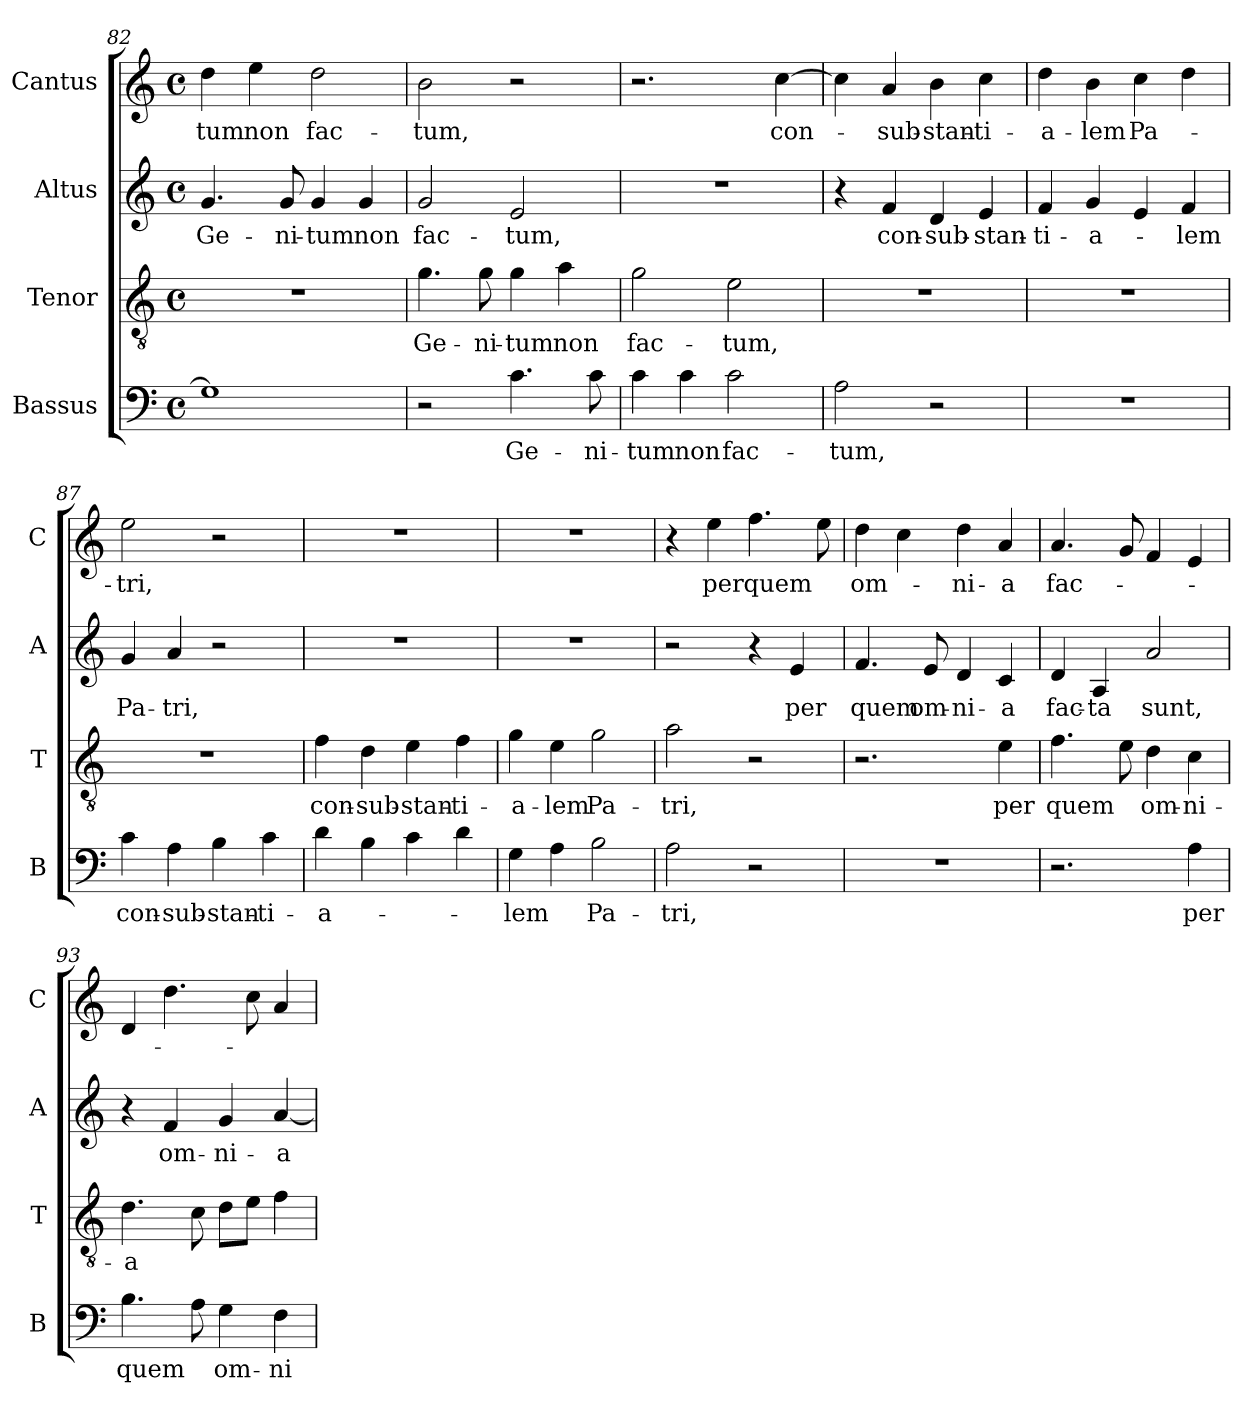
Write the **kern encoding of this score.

**kern	**text	**kern	**text	**kern	**text	**kern	**text
*part4	*part4	*part3	*part3	*part2	*part2	*part1	*part1
*staff4	*staff4	*staff3	*staff3	*staff2	*staff2	*staff1	*staff1
*I"Bassus	*	*I"Tenor	*	*I"Altus	*	*I"Cantus	*
*I'B	*	*I'T	*	*I'A	*	*I'C	*
*clefF4	*	*clefGv2	*	*clefG2	*	*clefG2	*
*k[]	*	*k[]	*	*k[]	*	*k[]	*
*C:	*	*C:	*	*C:	*	*C:	*
*M4/4	*	*M4/4	*	*M4/4	*	*M4/4	*
*met(c)	*	*met(c)	*	*met(c)	*	*met(c)	*
=82	=82	=82	=82	=82	=82	=82	=82
!	!	!	!	!	!LO:LY:b	!	!
!	!	!	!	!	!	!	!LO:LY:b
1G]	.	1r	.	4.g/	Ge-	4dd\	-tum
!	!	!	!	!	!	!	!LO:LY:b
.	.	.	.	.	.	4ee\	non
!	!	!	!	!	!LO:LY:b	!	!
.	.	.	.	8g/	-ni-	.	.
!	!	!	!	!	!LO:LY:b	!	!
!	!	!	!	!	!	!	!LO:LY:b
.	.	.	.	4g/	-tum	2dd\	fac-
!	!	!	!	!	!LO:LY:b	!	!
.	.	.	.	4g/	non	.	.
=83	=83	=83	=83	=83	=83	=83	=83
!	!	!	!LO:LY:b	!	!	!	!
!	!	!	!	!	!LO:LY:b	!	!
!	!	!	!	!	!	!	!LO:LY:b
2r	.	4.g\	Ge-	2g/	fac-	2b\	-tum,
!	!	!	!LO:LY:b	!	!	!	!
.	.	8g\	-ni-	.	.	.	.
!	!LO:LY:b	!	!	!	!	!	!
!	!	!	!LO:LY:b	!	!	!	!
!	!	!	!	!	!LO:LY:b	!	!
4.c\	Ge-	4g\	-tum	2e/	-tum,	2r	.
!	!	!	!LO:LY:b	!	!	!	!
.	.	4a\	non	.	.	.	.
!	!LO:LY:b	!	!	!	!	!	!
8c\	-ni-	.	.	.	.	.	.
=84	=84	=84	=84	=84	=84	=84	=84
!	!LO:LY:b	!	!	!	!	!	!
!	!	!	!LO:LY:b	!	!	!	!
4c\	-tum	2g\	fac-	1r	.	2.r	.
!	!LO:LY:b	!	!	!	!	!	!
4c\	non	.	.	.	.	.	.
!	!LO:LY:b	!	!	!	!	!	!
!	!	!	!LO:LY:b	!	!	!	!
2c\	fac-	2e\	-tum,	.	.	.	.
!	!	!	!	!	!	!	!LO:LY:b
.	.	.	.	.	.	[4cc\	con-
=85	=85	=85	=85	=85	=85	=85	=85
!	!LO:LY:b	!	!	!	!	!	!
2A\	-tum,	1r	.	4r	.	4cc\]	.
!	!	!	!	!	!LO:LY:b	!	!
!	!	!	!	!	!	!	!LO:LY:b
.	.	.	.	4f/	con-	4a/	-sub-
!	!	!	!	!	!LO:LY:b	!	!
!	!	!	!	!	!	!	!LO:LY:b
2r	.	.	.	4d/	-sub-	4b\	-stan-
!	!	!	!	!	!LO:LY:b	!	!
!	!	!	!	!	!	!	!LO:LY:b
.	.	.	.	4e/	-stan-	4cc\	-ti-
!!LO:LB:g=z
=86	=86	=86	=86	=86	=86	=86	=86
!	!	!	!	!	!LO:LY:b	!	!
!	!	!	!	!	!	!	!LO:LY:b
1r	.	1r	.	4f/	-ti-	4dd\	-a-
!	!	!	!	!	!LO:LY:b	!	!
!	!	!	!	!	!	!	!LO:LY:b
.	.	.	.	4g/	-a-	4b\	-lem
!	!	!	!	!	!	!	!LO:LY:b
.	.	.	.	4e/	.	4cc\	Pa-
!	!	!	!	!	!LO:LY:b	!	!
.	.	.	.	4f/	-lem	4dd\	.
=87	=87	=87	=87	=87	=87	=87	=87
!	!LO:LY:b	!	!	!	!	!	!
!	!	!	!	!	!LO:LY:b	!	!
!	!	!	!	!	!	!	!LO:LY:b
4c\	con-	1r	.	4g/	Pa-	2ee\	-tri,
!	!LO:LY:b	!	!	!	!	!	!
!	!	!	!	!	!LO:LY:b	!	!
4A\	-sub-	.	.	4a/	-tri,	.	.
!	!LO:LY:b	!	!	!	!	!	!
4B\	-stan-	.	.	2r	.	2r	.
!	!LO:LY:b	!	!	!	!	!	!
4c\	-ti-	.	.	.	.	.	.
=88	=88	=88	=88	=88	=88	=88	=88
!	!LO:LY:b	!	!	!	!	!	!
!	!	!	!LO:LY:b	!	!	!	!
4d\	-a-	4f\	con-	1r	.	1r	.
!	!	!	!LO:LY:b	!	!	!	!
4B\	.	4d\	-sub-	.	.	.	.
!	!	!	!LO:LY:b	!	!	!	!
4c\	.	4e\	-stan-	.	.	.	.
!	!	!	!LO:LY:b	!	!	!	!
4d\	.	4f\	-ti-	.	.	.	.
=89	=89	=89	=89	=89	=89	=89	=89
!	!LO:LY:b	!	!	!	!	!	!
!	!	!	!LO:LY:b	!	!	!	!
4G\	-lem	4g\	-a-	1r	.	1r	.
!	!	!	!LO:LY:b	!	!	!	!
4A\	.	4e\	-lem	.	.	.	.
!	!LO:LY:b	!	!	!	!	!	!
!	!	!	!LO:LY:b	!	!	!	!
2B\	Pa-	2g\	Pa-	.	.	.	.
=90	=90	=90	=90	=90	=90	=90	=90
!	!LO:LY:b	!	!	!	!	!	!
!	!	!	!LO:LY:b	!	!	!	!
2A\	-tri,	2a\	-tri,	2r	.	4r	.
!	!	!	!	!	!	!	!LO:LY:b
.	.	.	.	.	.	4ee\	per
!	!	!	!	!	!	!	!LO:LY:b
2r	.	2r	.	4r	.	4.ff\	quem
!	!	!	!	!	!LO:LY:b	!	!
.	.	.	.	4e/	per	.	.
.	.	.	.	.	.	8ee\	.
=91	=91	=91	=91	=91	=91	=91	=91
!	!	!	!	!	!LO:LY:b	!	!
!	!	!	!	!	!	!	!LO:LY:b
1r	.	2.r	.	4.f/	quem	4dd\	om-
.	.	.	.	.	.	4cc\	.
!	!	!	!	!	!LO:LY:b	!	!
.	.	.	.	8e/	om-	.	.
!	!	!	!	!	!LO:LY:b	!	!
!	!	!	!	!	!	!	!LO:LY:b
.	.	.	.	4d/	-ni-	4dd\	-ni-
!	!	!	!LO:LY:b	!	!	!	!
!	!	!	!	!	!LO:LY:b	!	!
!	!	!	!	!	!	!	!LO:LY:b
.	.	4e\	per	4c/	-a	4a/	-a
!!LO:PB:g=z
=92	=92	=92	=92	=92	=92	=92	=92
!	!	!	!LO:LY:b	!	!	!	!
!	!	!	!	!	!LO:LY:b	!	!
!	!	!	!	!	!	!	!LO:LY:b
2.r	.	4.f\	quem	4d/	fac-	4.a/	fac-
!	!	!	!	!	!LO:LY:b	!	!
.	.	.	.	4A/	-ta	.	.
.	.	8e\	.	.	.	8g/	.
!	!	!	!LO:LY:b	!	!	!	!
!	!	!	!	!	!LO:LY:b	!	!
.	.	4d\	om-	2a/	sunt,	4f/	.
!	!LO:LY:b	!	!	!	!	!	!
!	!	!	!LO:LY:b	!	!	!	!
4A\	per	4c\	-ni-	.	.	4e/	.
=93	=93	=93	=93	=93	=93	=93	=93
!	!LO:LY:b	!	!	!	!	!	!
!	!	!	!LO:LY:b	!	!	!	!
4.B\	quem	4.d\	-a	4r	.	4d/	.
!	!	!	!	!	!LO:LY:b	!	!
.	.	.	.	4f/	om-	4.dd\	.
8A\	.	8c\	.	.	.	.	.
!	!LO:LY:b	!	!	!	!	!	!
!	!	!	!	!	!LO:LY:b	!	!
4G\	om-	8d\L	.	4g/	-ni-	.	.
.	.	8e\J	.	.	.	8cc\	.
!	!LO:LY:b	!	!	!	!	!	!
!	!	!	!	!	!LO:LY:b	!	!
4F\	-ni-	4f\	.	[4a/	-a	4a/	.
=	=	=	=	=	=	=	=
*-	*-	*-	*-	*-	*-	*-	*-
